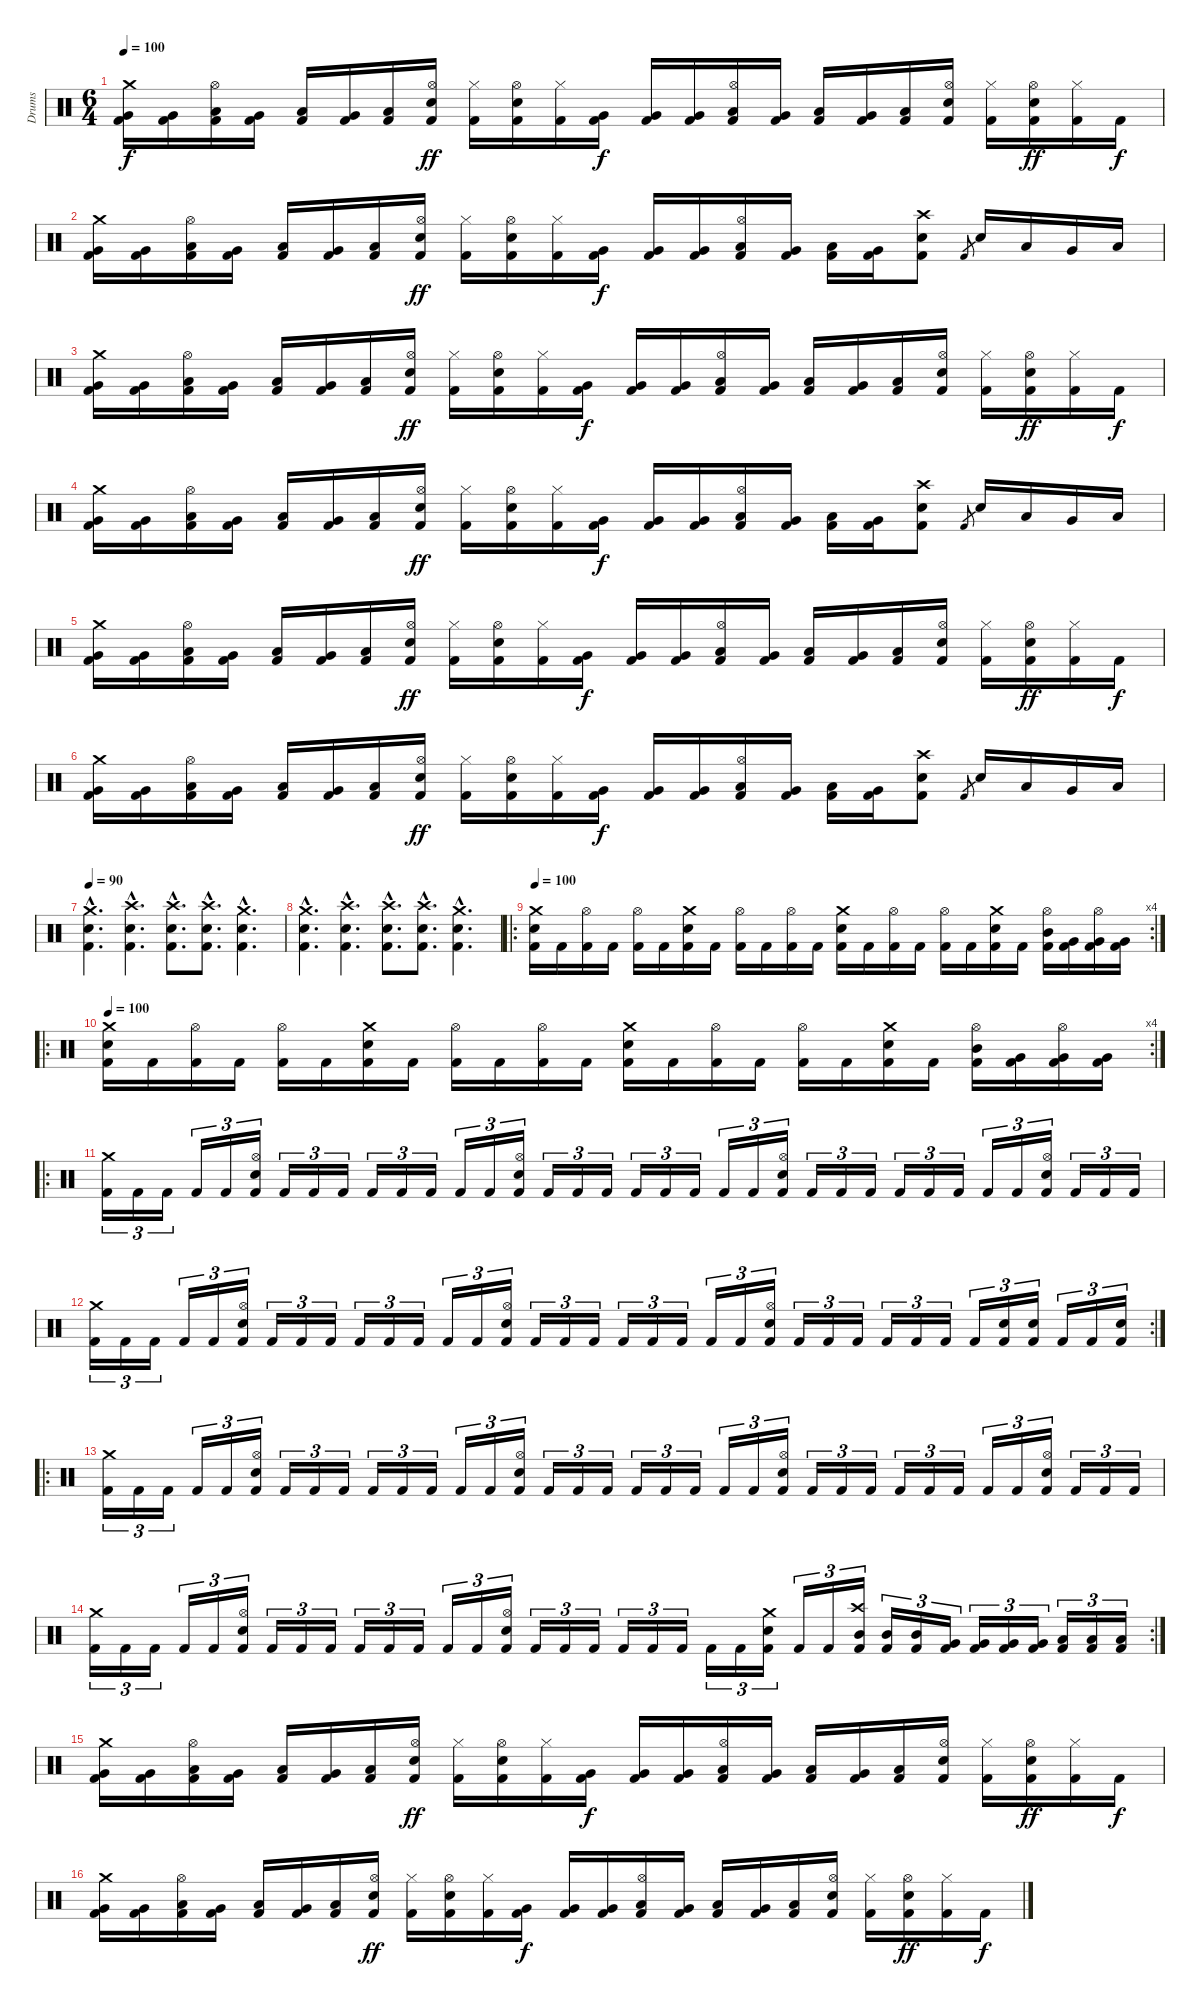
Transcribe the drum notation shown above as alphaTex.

\track ("Drums" "Drums") {instrument percussion}
\staff {score}
\articulation defaults
\ts (6 4)
\tempo 100
\clef neutral
\ks c
("Crash medium (hit)" "Very Low Tom (hit)" "Kick (hit) 2").16{dy f} ("Very Low Tom (hit)" "Kick (hit) 2").16 ("Hi-Hat (open)" "Low Tom (hit)" "Kick (hit) 2").16 ("Very Low Tom (hit)" "Kick (hit) 2").16 ("Low Tom (hit)" "Kick (hit) 2").16 ("Very Low Tom (hit)" "Kick (hit) 2").16 ("Low Tom (hit)" "Kick (hit) 2").16 ("Hi-Hat (open)" "Electric Snare (hit)" "Kick (hit) 2").16{dy ff} ("Hi-Hat (closed)" "Kick (hit) 2").16 ("Hi-Hat (open)" "Electric Snare (hit)" "Kick (hit) 2").16 ("Hi-Hat (closed)" "Kick (hit) 2").16 ("Very Low Tom (hit)" "Kick (hit) 2").16{dy f} ("Very Low Tom (hit)" "Kick (hit) 2").16 ("Very Low Tom (hit)" "Kick (hit) 2").16 ("Hi-Hat (open)" "Low Tom (hit)" "Kick (hit) 2").16 ("Very Low Tom (hit)" "Kick (hit) 2").16 ("Low Tom (hit)" "Kick (hit) 2").16 ("Very Low Tom (hit)" "Kick (hit) 2").16 ("Low Tom (hit)" "Kick (hit) 2").16 ("Hi-Hat (open)" "Electric Snare (hit)" "Kick (hit) 2").16 ("Hi-Hat (closed)" "Kick (hit) 2").16 ("Hi-Hat (open)" "Electric Snare (hit)" "Kick (hit) 2").16{dy ff} ("Hi-Hat (closed)" "Kick (hit) 2").16 "Kick (hit) 2".16{dy f} |
("Crash medium (hit)" "Very Low Tom (hit)" "Kick (hit) 2").16 ("Very Low Tom (hit)" "Kick (hit) 2").16 ("Hi-Hat (open)" "Low Tom (hit)" "Kick (hit) 2").16 ("Very Low Tom (hit)" "Kick (hit) 2").16 ("Low Tom (hit)" "Kick (hit) 2").16 ("Very Low Tom (hit)" "Kick (hit) 2").16 ("Low Tom (hit)" "Kick (hit) 2").16 ("Hi-Hat (open)" "Electric Snare (hit)" "Kick (hit) 2").16{dy ff} ("Hi-Hat (closed)" "Kick (hit) 2").16 ("Hi-Hat (open)" "Electric Snare (hit)" "Kick (hit) 2").16 ("Hi-Hat (closed)" "Kick (hit) 2").16 ("Very Low Tom (hit)" "Kick (hit) 2").16{dy f} ("Very Low Tom (hit)" "Kick (hit) 2").16 ("Very Low Tom (hit)" "Kick (hit) 2").16 ("Hi-Hat (open)" "Low Tom (hit)" "Kick (hit) 2").16 ("Very Low Tom (hit)" "Kick (hit) 2").16 ("Low Tom (hit)" "Kick (hit) 2").16 ("Very Low Tom (hit)" "Kick (hit) 2").16 ("Crash high (hit)" "Electric Snare (hit)" "Kick (hit) 2").8 "Kick (hit) 2".8{gr} "Electric Snare (hit)".16 "Low Tom (hit)".16 "Very Low Tom (hit)".16 "Low Floor Tom (hit)".16 |
("Crash medium (hit)" "Very Low Tom (hit)" "Kick (hit) 2").16 ("Very Low Tom (hit)" "Kick (hit) 2").16 ("Hi-Hat (open)" "Low Tom (hit)" "Kick (hit) 2").16 ("Very Low Tom (hit)" "Kick (hit) 2").16 ("Low Tom (hit)" "Kick (hit) 2").16 ("Very Low Tom (hit)" "Kick (hit) 2").16 ("Low Tom (hit)" "Kick (hit) 2").16 ("Hi-Hat (open)" "Electric Snare (hit)" "Kick (hit) 2").16{dy ff} ("Hi-Hat (closed)" "Kick (hit) 2").16 ("Hi-Hat (open)" "Electric Snare (hit)" "Kick (hit) 2").16 ("Hi-Hat (closed)" "Kick (hit) 2").16 ("Very Low Tom (hit)" "Kick (hit) 2").16{dy f} ("Very Low Tom (hit)" "Kick (hit) 2").16 ("Very Low Tom (hit)" "Kick (hit) 2").16 ("Hi-Hat (open)" "Low Tom (hit)" "Kick (hit) 2").16 ("Very Low Tom (hit)" "Kick (hit) 2").16 ("Low Tom (hit)" "Kick (hit) 2").16 ("Very Low Tom (hit)" "Kick (hit) 2").16 ("Low Tom (hit)" "Kick (hit) 2").16 ("Hi-Hat (open)" "Electric Snare (hit)" "Kick (hit) 2").16 ("Hi-Hat (closed)" "Kick (hit) 2").16 ("Hi-Hat (open)" "Electric Snare (hit)" "Kick (hit) 2").16{dy ff} ("Hi-Hat (closed)" "Kick (hit) 2").16 "Kick (hit) 2".16{dy f} |
("Crash medium (hit)" "Very Low Tom (hit)" "Kick (hit) 2").16 ("Very Low Tom (hit)" "Kick (hit) 2").16 ("Hi-Hat (open)" "Low Tom (hit)" "Kick (hit) 2").16 ("Very Low Tom (hit)" "Kick (hit) 2").16 ("Low Tom (hit)" "Kick (hit) 2").16 ("Very Low Tom (hit)" "Kick (hit) 2").16 ("Low Tom (hit)" "Kick (hit) 2").16 ("Hi-Hat (open)" "Electric Snare (hit)" "Kick (hit) 2").16{dy ff} ("Hi-Hat (closed)" "Kick (hit) 2").16 ("Hi-Hat (open)" "Electric Snare (hit)" "Kick (hit) 2").16 ("Hi-Hat (closed)" "Kick (hit) 2").16 ("Very Low Tom (hit)" "Kick (hit) 2").16{dy f} ("Very Low Tom (hit)" "Kick (hit) 2").16 ("Very Low Tom (hit)" "Kick (hit) 2").16 ("Hi-Hat (open)" "Low Tom (hit)" "Kick (hit) 2").16 ("Very Low Tom (hit)" "Kick (hit) 2").16 ("Low Tom (hit)" "Kick (hit) 2").16 ("Very Low Tom (hit)" "Kick (hit) 2").16 ("Crash high (hit)" "Electric Snare (hit)" "Kick (hit) 2").8 "Kick (hit) 2".8{gr} "Electric Snare (hit)".16 "Low Tom (hit)".16 "Very Low Tom (hit)".16 "Low Floor Tom (hit)".16 |
("Crash medium (hit)" "Very Low Tom (hit)" "Kick (hit) 2").16 ("Very Low Tom (hit)" "Kick (hit) 2").16 ("Hi-Hat (open)" "Low Tom (hit)" "Kick (hit) 2").16 ("Very Low Tom (hit)" "Kick (hit) 2").16 ("Low Tom (hit)" "Kick (hit) 2").16 ("Very Low Tom (hit)" "Kick (hit) 2").16 ("Low Tom (hit)" "Kick (hit) 2").16 ("Hi-Hat (open)" "Electric Snare (hit)" "Kick (hit) 2").16{dy ff} ("Hi-Hat (closed)" "Kick (hit) 2").16 ("Hi-Hat (open)" "Electric Snare (hit)" "Kick (hit) 2").16 ("Hi-Hat (closed)" "Kick (hit) 2").16 ("Very Low Tom (hit)" "Kick (hit) 2").16{dy f} ("Very Low Tom (hit)" "Kick (hit) 2").16 ("Very Low Tom (hit)" "Kick (hit) 2").16 ("Hi-Hat (open)" "Low Tom (hit)" "Kick (hit) 2").16 ("Very Low Tom (hit)" "Kick (hit) 2").16 ("Low Tom (hit)" "Kick (hit) 2").16 ("Very Low Tom (hit)" "Kick (hit) 2").16 ("Low Tom (hit)" "Kick (hit) 2").16 ("Hi-Hat (open)" "Electric Snare (hit)" "Kick (hit) 2").16 ("Hi-Hat (closed)" "Kick (hit) 2").16 ("Hi-Hat (open)" "Electric Snare (hit)" "Kick (hit) 2").16{dy ff} ("Hi-Hat (closed)" "Kick (hit) 2").16 "Kick (hit) 2".16{dy f} |
("Crash medium (hit)" "Very Low Tom (hit)" "Kick (hit) 2").16 ("Very Low Tom (hit)" "Kick (hit) 2").16 ("Hi-Hat (open)" "Low Tom (hit)" "Kick (hit) 2").16 ("Very Low Tom (hit)" "Kick (hit) 2").16 ("Low Tom (hit)" "Kick (hit) 2").16 ("Very Low Tom (hit)" "Kick (hit) 2").16 ("Low Tom (hit)" "Kick (hit) 2").16 ("Hi-Hat (open)" "Electric Snare (hit)" "Kick (hit) 2").16{dy ff} ("Hi-Hat (closed)" "Kick (hit) 2").16 ("Hi-Hat (open)" "Electric Snare (hit)" "Kick (hit) 2").16 ("Hi-Hat (closed)" "Kick (hit) 2").16 ("Very Low Tom (hit)" "Kick (hit) 2").16{dy f} ("Very Low Tom (hit)" "Kick (hit) 2").16 ("Very Low Tom (hit)" "Kick (hit) 2").16 ("Hi-Hat (open)" "Low Tom (hit)" "Kick (hit) 2").16 ("Very Low Tom (hit)" "Kick (hit) 2").16 ("Low Tom (hit)" "Kick (hit) 2").16 ("Very Low Tom (hit)" "Kick (hit) 2").16 ("Crash high (hit)" "Electric Snare (hit)" "Kick (hit) 2").8 "Kick (hit) 2".8{gr} "Electric Snare (hit)".16 "Low Tom (hit)".16 "Very Low Tom (hit)".16 "Low Floor Tom (hit)".16 |
\tempo 90
("Crash medium (hit)"{hac} "Electric Snare (hit)"{hac} "Kick (hit) 2"{hac}).4{d} ("Crash high (hit)"{hac} "Electric Snare (hit)"{hac} "Kick (hit) 2"{hac}).4{d} ("Crash high (hit)"{hac} "Electric Snare (hit)"{hac} "Kick (hit) 2"{hac}).8{d} ("Crash high (hit)"{hac} "Electric Snare (hit)"{hac} "Kick (hit) 2"{hac}).8{d} ("Crash medium (hit)"{hac} "Electric Snare (hit)"{hac} "Kick (hit) 2"{hac}).4{d} |
("Crash medium (hit)"{hac} "Electric Snare (hit)"{hac} "Kick (hit) 2"{hac}).4{d} ("Crash high (hit)"{hac} "Electric Snare (hit)"{hac} "Kick (hit) 2"{hac}).4{d} ("Crash high (hit)"{hac} "Electric Snare (hit)"{hac} "Kick (hit) 2"{hac}).8{d} ("Crash high (hit)"{hac} "Electric Snare (hit)"{hac} "Kick (hit) 2"{hac}).8{d} ("Crash medium (hit)"{hac} "Electric Snare (hit)"{hac} "Kick (hit) 2"{hac}).4{d} |
\ro
\rc 4
\tempo 100
("Crash medium (hit)" "Electric Snare (hit)" "Kick (hit) 2").16 "Kick (hit) 2".16 ("Hi-Hat (open)" "Kick (hit) 2").16 "Kick (hit) 2".16 ("Hi-Hat (open)" "Kick (hit) 2").16 "Kick (hit) 2".16 ("Crash medium (hit)" "Electric Snare (hit)" "Kick (hit) 2").16 "Kick (hit) 2".16 ("Hi-Hat (open)" "Kick (hit) 2").16 "Kick (hit) 2".16 ("Hi-Hat (open)" "Kick (hit) 2").16 "Kick (hit) 2".16 ("Crash medium (hit)" "Electric Snare (hit)" "Kick (hit) 2").16 "Kick (hit) 2".16 ("Hi-Hat (open)" "Kick (hit) 2").16 "Kick (hit) 2".16 ("Hi-Hat (open)" "Kick (hit) 2").16 "Kick (hit) 2".16 ("Crash medium (hit)" "Electric Snare (hit)" "Kick (hit) 2").16 "Kick (hit) 2".16 ("Hi-Hat (open)" "Mid Tom (hit)" "Kick (hit) 2").16 ("Very Low Tom (hit)" "Kick (hit) 2").16 ("Hi-Hat (open)" "Very Low Tom (hit)" "Kick (hit) 2").16 ("Very Low Tom (hit)" "Kick (hit) 2").16 |
\ro
\rc 4
\tempo 100
("Crash medium (hit)" "Electric Snare (hit)" "Kick (hit) 2").16 "Kick (hit) 2".16 ("Hi-Hat (open)" "Kick (hit) 2").16 "Kick (hit) 2".16 ("Hi-Hat (open)" "Kick (hit) 2").16 "Kick (hit) 2".16 ("Crash medium (hit)" "Electric Snare (hit)" "Kick (hit) 2").16 "Kick (hit) 2".16 ("Hi-Hat (open)" "Kick (hit) 2").16 "Kick (hit) 2".16 ("Hi-Hat (open)" "Kick (hit) 2").16 "Kick (hit) 2".16 ("Crash medium (hit)" "Electric Snare (hit)" "Kick (hit) 2").16 "Kick (hit) 2".16 ("Hi-Hat (open)" "Kick (hit) 2").16 "Kick (hit) 2".16 ("Hi-Hat (open)" "Kick (hit) 2").16 "Kick (hit) 2".16 ("Crash medium (hit)" "Electric Snare (hit)" "Kick (hit) 2").16 "Kick (hit) 2".16 ("Hi-Hat (open)" "Mid Tom (hit)" "Kick (hit) 2").16 ("Very Low Tom (hit)" "Kick (hit) 2").16 ("Hi-Hat (open)" "Very Low Tom (hit)" "Kick (hit) 2").16 ("Very Low Tom (hit)" "Kick (hit) 2").16 |
\ro
("Crash medium (hit)" "Kick (hit) 2").16{tu (3 2)} "Kick (hit) 2".16{tu (3 2)} "Kick (hit) 2".16{tu (3 2)} "Kick (hit) 2".16{tu (3 2)} "Kick (hit) 2".16{tu (3 2)} ("Hi-Hat (open)" "Electric Snare (hit)" "Kick (hit) 2").16{tu (3 2)} "Kick (hit) 2".16{tu (3 2)} "Kick (hit) 2".16{tu (3 2)} "Kick (hit) 2".16{tu (3 2)} "Kick (hit) 2".16{tu (3 2)} "Kick (hit) 2".16{tu (3 2)} "Kick (hit) 2".16{tu (3 2)} "Kick (hit) 2".16{tu (3 2)} "Kick (hit) 2".16{tu (3 2)} ("Hi-Hat (open)" "Electric Snare (hit)" "Kick (hit) 2").16{tu (3 2)} "Kick (hit) 2".16{tu (3 2)} "Kick (hit) 2".16{tu (3 2)} "Kick (hit) 2".16{tu (3 2)} "Kick (hit) 2".16{tu (3 2)} "Kick (hit) 2".16{tu (3 2)} "Kick (hit) 2".16{tu (3 2)} "Kick (hit) 2".16{tu (3 2)} "Kick (hit) 2".16{tu (3 2)} ("Hi-Hat (open)" "Electric Snare (hit)" "Kick (hit) 2").16{tu (3 2)} "Kick (hit) 2".16{tu (3 2)} "Kick (hit) 2".16{tu (3 2)} "Kick (hit) 2".16{tu (3 2)} "Kick (hit) 2".16{tu (3 2)} "Kick (hit) 2".16{tu (3 2)} "Kick (hit) 2".16{tu (3 2)} "Kick (hit) 2".16{tu (3 2)} "Kick (hit) 2".16{tu (3 2)} ("Hi-Hat (open)" "Electric Snare (hit)" "Kick (hit) 2").16{tu (3 2)} "Kick (hit) 2".16{tu (3 2)} "Kick (hit) 2".16{tu (3 2)} "Kick (hit) 2".16{tu (3 2)} |
\rc 2
("Crash medium (hit)" "Kick (hit) 2").16{tu (3 2)} "Kick (hit) 2".16{tu (3 2)} "Kick (hit) 2".16{tu (3 2)} "Kick (hit) 2".16{tu (3 2)} "Kick (hit) 2".16{tu (3 2)} ("Hi-Hat (open)" "Electric Snare (hit)" "Kick (hit) 2").16{tu (3 2)} "Kick (hit) 2".16{tu (3 2)} "Kick (hit) 2".16{tu (3 2)} "Kick (hit) 2".16{tu (3 2)} "Kick (hit) 2".16{tu (3 2)} "Kick (hit) 2".16{tu (3 2)} "Kick (hit) 2".16{tu (3 2)} "Kick (hit) 2".16{tu (3 2)} "Kick (hit) 2".16{tu (3 2)} ("Hi-Hat (open)" "Electric Snare (hit)" "Kick (hit) 2").16{tu (3 2)} "Kick (hit) 2".16{tu (3 2)} "Kick (hit) 2".16{tu (3 2)} "Kick (hit) 2".16{tu (3 2)} "Kick (hit) 2".16{tu (3 2)} "Kick (hit) 2".16{tu (3 2)} "Kick (hit) 2".16{tu (3 2)} "Kick (hit) 2".16{tu (3 2)} "Kick (hit) 2".16{tu (3 2)} ("Hi-Hat (open)" "Electric Snare (hit)" "Kick (hit) 2").16{tu (3 2)} "Kick (hit) 2".16{tu (3 2)} "Kick (hit) 2".16{tu (3 2)} "Kick (hit) 2".16{tu (3 2)} "Kick (hit) 2".16{tu (3 2)} "Kick (hit) 2".16{tu (3 2)} "Kick (hit) 2".16{tu (3 2)} "Kick (hit) 2".16{tu (3 2)} ("Electric Snare (hit)" "Kick (hit) 2").16{tu (3 2)} ("Electric Snare (hit)" "Kick (hit) 2").16{tu (3 2)} "Kick (hit) 2".16{tu (3 2)} "Kick (hit) 2".16{tu (3 2)} ("Electric Snare (hit)" "Kick (hit) 2").16{tu (3 2)} |
\ro
("Crash medium (hit)" "Kick (hit) 2").16{tu (3 2)} "Kick (hit) 2".16{tu (3 2)} "Kick (hit) 2".16{tu (3 2)} "Kick (hit) 2".16{tu (3 2)} "Kick (hit) 2".16{tu (3 2)} ("Hi-Hat (open)" "Electric Snare (hit)" "Kick (hit) 2").16{tu (3 2)} "Kick (hit) 2".16{tu (3 2)} "Kick (hit) 2".16{tu (3 2)} "Kick (hit) 2".16{tu (3 2)} "Kick (hit) 2".16{tu (3 2)} "Kick (hit) 2".16{tu (3 2)} "Kick (hit) 2".16{tu (3 2)} "Kick (hit) 2".16{tu (3 2)} "Kick (hit) 2".16{tu (3 2)} ("Hi-Hat (open)" "Electric Snare (hit)" "Kick (hit) 2").16{tu (3 2)} "Kick (hit) 2".16{tu (3 2)} "Kick (hit) 2".16{tu (3 2)} "Kick (hit) 2".16{tu (3 2)} "Kick (hit) 2".16{tu (3 2)} "Kick (hit) 2".16{tu (3 2)} "Kick (hit) 2".16{tu (3 2)} "Kick (hit) 2".16{tu (3 2)} "Kick (hit) 2".16{tu (3 2)} ("Hi-Hat (open)" "Electric Snare (hit)" "Kick (hit) 2").16{tu (3 2)} "Kick (hit) 2".16{tu (3 2)} "Kick (hit) 2".16{tu (3 2)} "Kick (hit) 2".16{tu (3 2)} "Kick (hit) 2".16{tu (3 2)} "Kick (hit) 2".16{tu (3 2)} "Kick (hit) 2".16{tu (3 2)} "Kick (hit) 2".16{tu (3 2)} "Kick (hit) 2".16{tu (3 2)} ("Hi-Hat (open)" "Electric Snare (hit)" "Kick (hit) 2").16{tu (3 2)} "Kick (hit) 2".16{tu (3 2)} "Kick (hit) 2".16{tu (3 2)} "Kick (hit) 2".16{tu (3 2)} |
\rc 2
("Crash medium (hit)" "Kick (hit) 2").16{tu (3 2)} "Kick (hit) 2".16{tu (3 2)} "Kick (hit) 2".16{tu (3 2)} "Kick (hit) 2".16{tu (3 2)} "Kick (hit) 2".16{tu (3 2)} ("Hi-Hat (open)" "Electric Snare (hit)" "Kick (hit) 2").16{tu (3 2)} "Kick (hit) 2".16{tu (3 2)} "Kick (hit) 2".16{tu (3 2)} "Kick (hit) 2".16{tu (3 2)} "Kick (hit) 2".16{tu (3 2)} "Kick (hit) 2".16{tu (3 2)} "Kick (hit) 2".16{tu (3 2)} "Kick (hit) 2".16{tu (3 2)} "Kick (hit) 2".16{tu (3 2)} ("Hi-Hat (open)" "Electric Snare (hit)" "Kick (hit) 2").16{tu (3 2)} "Kick (hit) 2".16{tu (3 2)} "Kick (hit) 2".16{tu (3 2)} "Kick (hit) 2".16{tu (3 2)} "Kick (hit) 2".16{tu (3 2)} "Kick (hit) 2".16{tu (3 2)} "Kick (hit) 2".16{tu (3 2)} "Kick (hit) 2".16{tu (3 2)} "Kick (hit) 2".16{tu (3 2)} ("Crash medium (hit)" "Electric Snare (hit)" "Kick (hit) 2").16{tu (3 2)} "Kick (hit) 2".16{tu (3 2)} "Kick (hit) 2".16{tu (3 2)} ("Crash high (hit)" "Mid Tom (hit)" "Kick (hit) 2").16{tu (3 2)} ("Mid Tom (hit)" "Kick (hit) 2").16{tu (3 2)} ("Mid Tom (hit)" "Kick (hit) 2").16{tu (3 2)} ("Very Low Tom (hit)" "Kick (hit) 2").16{tu (3 2)} ("Very Low Tom (hit)" "Kick (hit) 2").16{tu (3 2)} ("Very Low Tom (hit)" "Kick (hit) 2").16{tu (3 2)} ("Very Low Tom (hit)" "Kick (hit) 2").16{tu (3 2)} ("Low Floor Tom (hit)" "Kick (hit) 2").16{tu (3 2)} ("Low Floor Tom (hit)" "Kick (hit) 2").16{tu (3 2)} ("Low Floor Tom (hit)" "Kick (hit) 2").16{tu (3 2)} |
("Crash medium (hit)" "Very Low Tom (hit)" "Kick (hit) 2").16 ("Very Low Tom (hit)" "Kick (hit) 2").16 ("Hi-Hat (open)" "Low Tom (hit)" "Kick (hit) 2").16 ("Very Low Tom (hit)" "Kick (hit) 2").16 ("Low Tom (hit)" "Kick (hit) 2").16 ("Very Low Tom (hit)" "Kick (hit) 2").16 ("Low Tom (hit)" "Kick (hit) 2").16 ("Hi-Hat (open)" "Electric Snare (hit)" "Kick (hit) 2").16{dy ff} ("Hi-Hat (closed)" "Kick (hit) 2").16 ("Hi-Hat (open)" "Electric Snare (hit)" "Kick (hit) 2").16 ("Hi-Hat (closed)" "Kick (hit) 2").16 ("Very Low Tom (hit)" "Kick (hit) 2").16{dy f} ("Very Low Tom (hit)" "Kick (hit) 2").16 ("Very Low Tom (hit)" "Kick (hit) 2").16 ("Hi-Hat (open)" "Low Tom (hit)" "Kick (hit) 2").16 ("Very Low Tom (hit)" "Kick (hit) 2").16 ("Low Tom (hit)" "Kick (hit) 2").16 ("Very Low Tom (hit)" "Kick (hit) 2").16 ("Low Tom (hit)" "Kick (hit) 2").16 ("Hi-Hat (open)" "Electric Snare (hit)" "Kick (hit) 2").16 ("Hi-Hat (closed)" "Kick (hit) 2").16 ("Hi-Hat (open)" "Electric Snare (hit)" "Kick (hit) 2").16{dy ff} ("Hi-Hat (closed)" "Kick (hit) 2").16 "Kick (hit) 2".16{dy f} |
("Crash medium (hit)" "Very Low Tom (hit)" "Kick (hit) 2").16 ("Very Low Tom (hit)" "Kick (hit) 2").16 ("Hi-Hat (open)" "Low Tom (hit)" "Kick (hit) 2").16 ("Very Low Tom (hit)" "Kick (hit) 2").16 ("Low Tom (hit)" "Kick (hit) 2").16 ("Very Low Tom (hit)" "Kick (hit) 2").16 ("Low Tom (hit)" "Kick (hit) 2").16 ("Hi-Hat (open)" "Electric Snare (hit)" "Kick (hit) 2").16{dy ff} ("Hi-Hat (closed)" "Kick (hit) 2").16 ("Hi-Hat (open)" "Electric Snare (hit)" "Kick (hit) 2").16 ("Hi-Hat (closed)" "Kick (hit) 2").16 ("Very Low Tom (hit)" "Kick (hit) 2").16{dy f} ("Very Low Tom (hit)" "Kick (hit) 2").16 ("Very Low Tom (hit)" "Kick (hit) 2").16 ("Hi-Hat (open)" "Low Tom (hit)" "Kick (hit) 2").16 ("Very Low Tom (hit)" "Kick (hit) 2").16 ("Low Tom (hit)" "Kick (hit) 2").16 ("Very Low Tom (hit)" "Kick (hit) 2").16 ("Low Tom (hit)" "Kick (hit) 2").16 ("Hi-Hat (open)" "Electric Snare (hit)" "Kick (hit) 2").16 ("Hi-Hat (closed)" "Kick (hit) 2").16 ("Hi-Hat (open)" "Electric Snare (hit)" "Kick (hit) 2").16{dy ff} ("Hi-Hat (closed)" "Kick (hit) 2").16 "Kick (hit) 2".16{dy f}
